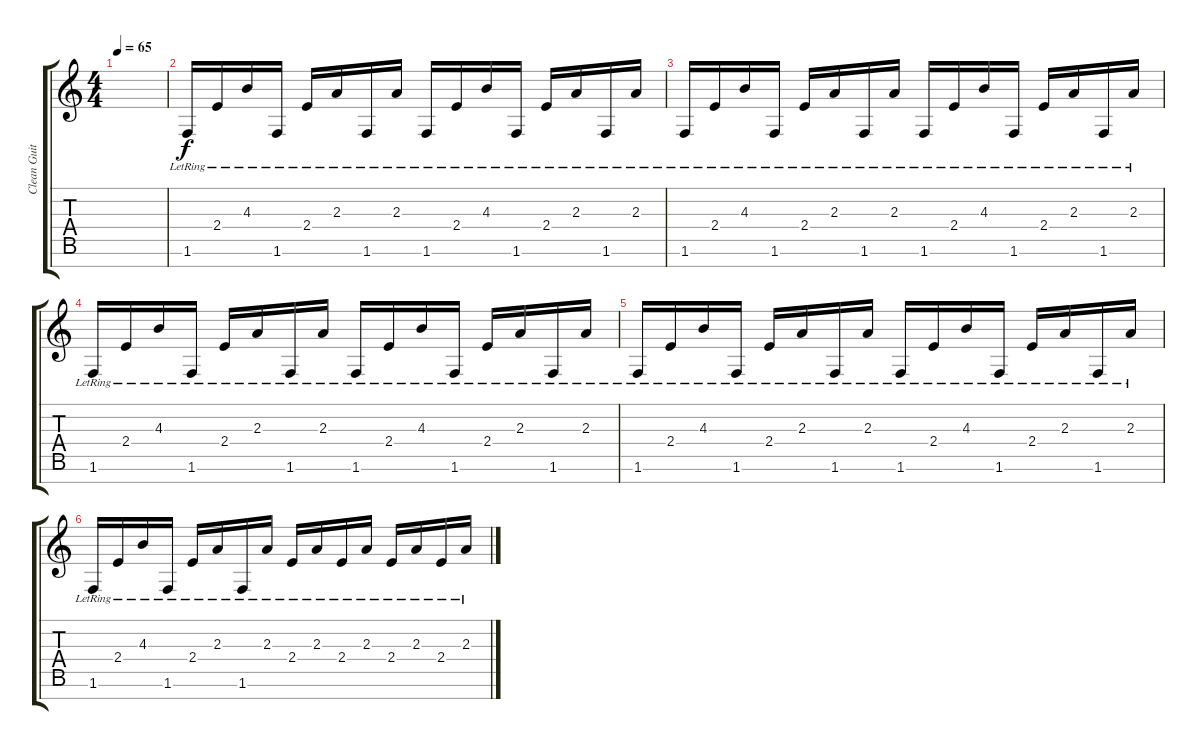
\track ("Clean Guitar" "Clean Guit") {instrument electricguitarclean}
\staff {score tabs}
\tuning (E4 B3 G3 D3 A2 E2 B1) {hide}
\ts (4 4)
\tempo 65
\clef g2
\ks c
|
1.6{lr}.16 2.4{lr}.16 4.3{lr}.16 1.6{lr}.16 2.4{lr}.16 2.3{lr}.16 1.6{lr}.16 2.3{lr}.16 1.6{lr}.16 2.4{lr}.16 4.3{lr}.16 1.6{lr}.16 2.4{lr}.16 2.3{lr}.16 1.6{lr}.16 2.3{lr}.16 |
1.6{lr}.16 2.4{lr}.16 4.3{lr}.16 1.6{lr}.16 2.4{lr}.16 2.3{lr}.16 1.6{lr}.16 2.3{lr}.16 1.6{lr}.16 2.4{lr}.16 4.3{lr}.16 1.6{lr}.16 2.4{lr}.16 2.3{lr}.16 1.6{lr}.16 2.3{lr}.16 |
1.6{lr}.16 2.4{lr}.16 4.3{lr}.16 1.6{lr}.16 2.4{lr}.16 2.3{lr}.16 1.6{lr}.16 2.3{lr}.16 1.6{lr}.16 2.4{lr}.16 4.3{lr}.16 1.6{lr}.16 2.4{lr}.16 2.3{lr}.16 1.6{lr}.16 2.3{lr}.16 |
1.6{lr}.16 2.4{lr}.16 4.3{lr}.16 1.6{lr}.16 2.4{lr}.16 2.3{lr}.16 1.6{lr}.16 2.3{lr}.16 1.6{lr}.16 2.4{lr}.16 4.3{lr}.16 1.6{lr}.16 2.4{lr}.16 2.3{lr}.16 1.6{lr}.16 2.3{lr}.16 |
1.6{lr}.16 2.4{lr}.16 4.3{lr}.16 1.6{lr}.16 2.4{lr}.16 2.3{lr}.16 1.6{lr}.16 2.3{lr}.16 2.4{lr}.16{volume 0} 2.3{lr}.16 2.4{lr}.16 2.3{lr}.16 2.4{lr}.16 2.3{lr}.16 2.4{lr}.16 2.3{lr}.16
